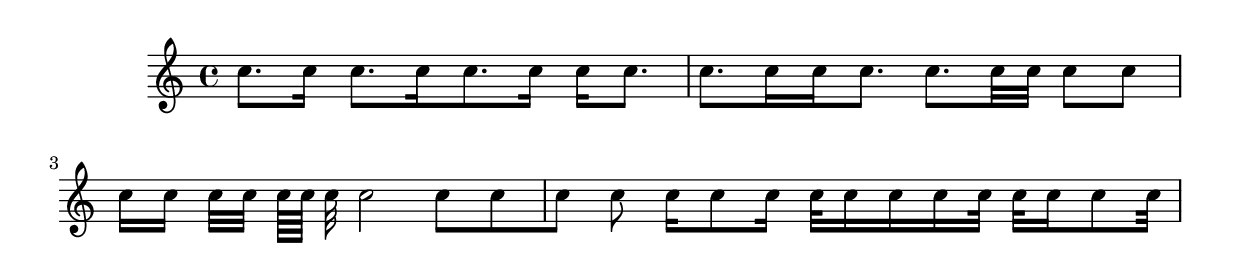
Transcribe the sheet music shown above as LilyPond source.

\version "1.5.68"

\header{
texidoc="
Beaming is generated automatically. Beams may cross bar lines. In that
case, line breaks are forbidden.  Yet clef and key signatures are
hidden just as with breakable bar lines.
"
}

\score { \context Staff \notes \relative c''  {
	[c8. c16]
	[c8. c16 c8.  c16]
	[c16 c8.] |
	[c8. c16  c16  c8.]
	[c8. c32  c32]
	[c8 c8] |
	[c16 c16]
	[c32 c32]
	[c64 c64]	
	c32
	c2

	[c8 c c] c8 % over barline
	[c16 c8 c16]
	[c32 c16 c16 c16 c32]
	[c32 c16 c8 c32]		 % hmm ?
	
		}}

%% new-chords-done %%